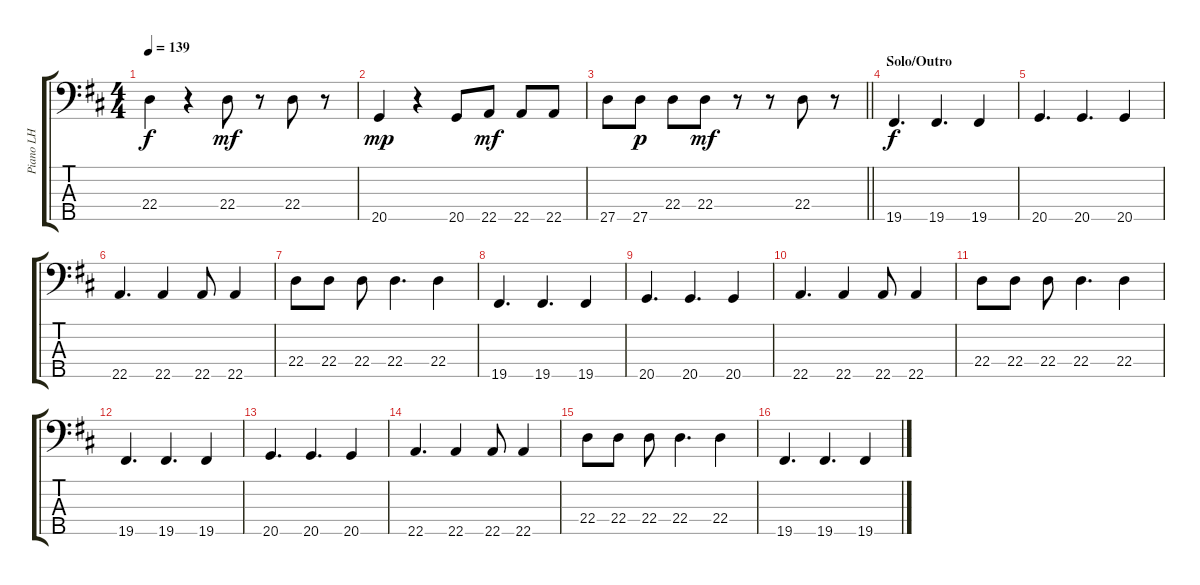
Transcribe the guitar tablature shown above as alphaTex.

\track ("Piano LH" "Piano LH") {instrument electricgrandpiano}
\staff {score tabs}
\tuning (G2 D2 A1 E1 B0) {hide}
\ts (4 4)
\tempo 139
\clef f4
\ks d
22.4.4{dy f} r.4 22.4.8{dy mf} r.8 22.4.8 r.8 |
20.5.4{dy mp} r.4 20.5.8 22.5.8{dy mf} 22.5.8 22.5.8 |
\barLineRight lightlight
27.5.8 27.5.8{dy p} 22.4.8 22.4.8{dy mf} r.8 r.8 22.4.8 r.8 |
\section ("" "Solo/Outro")
19.5.4{d dy f} 19.5.4{d} 19.5.4 |
20.5.4{d} 20.5.4{d} 20.5.4 |
22.5.4{d} 22.5.4 22.5.8 22.5.4 |
22.4.8 22.4.8 22.4.8 22.4.4{d} 22.4.4 |
19.5.4{d} 19.5.4{d} 19.5.4 |
20.5.4{d} 20.5.4{d} 20.5.4 |
22.5.4{d} 22.5.4 22.5.8 22.5.4 |
22.4.8 22.4.8 22.4.8 22.4.4{d} 22.4.4 |
19.5.4{d} 19.5.4{d} 19.5.4 |
20.5.4{d} 20.5.4{d} 20.5.4 |
22.5.4{d} 22.5.4 22.5.8 22.5.4 |
22.4.8 22.4.8 22.4.8 22.4.4{d} 22.4.4 |
19.5.4{d} 19.5.4{d} 19.5.4
